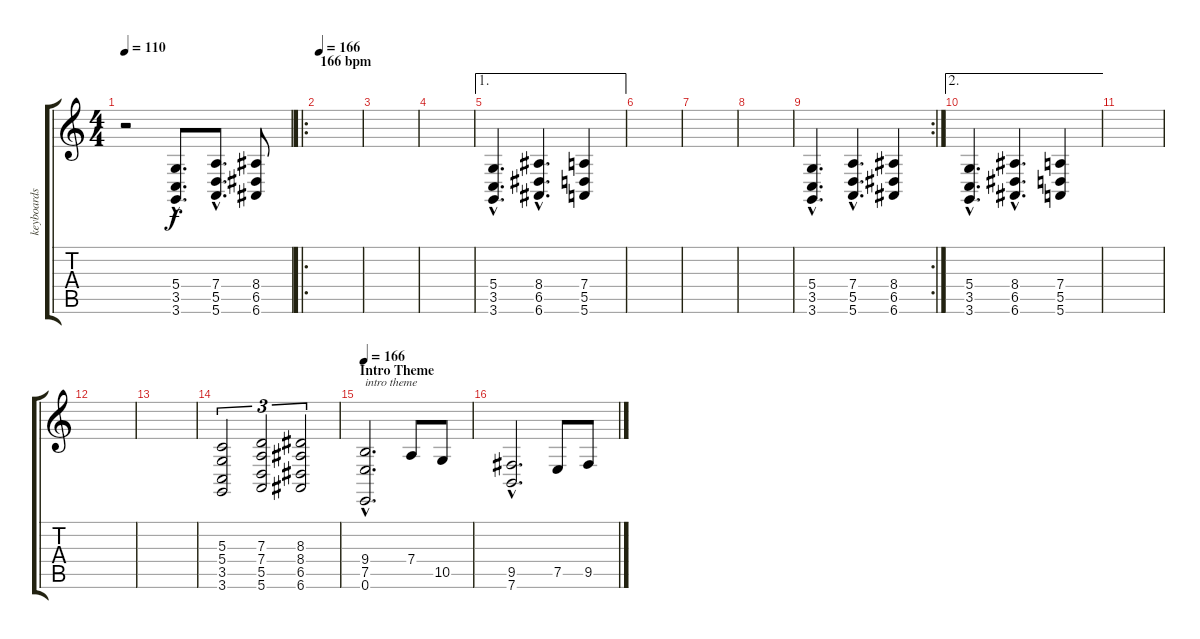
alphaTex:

\track ("keyboards" "keyboards") {instrument choiraahs}
\staff {score tabs}
\tuning (E4 B3 G3 D3 A2 E2) {hide}
\ts (4 4)
\tempo 110
\clef g2
\ks c
r.2{dy f} (5.4{hac} 3.5{hac} 3.6{hac}).8{d} (7.4{hac} 5.5{hac} 5.6{hac}).8{d} (8.4 6.5 6.6).8 |
\ro
\section ("" "166 bpm")
\tempo 166
|
|
|
\ae 1
(5.4{hac} 3.5{hac} 3.6{hac}).4{d} (8.4{hac} 6.5{hac} 6.6{hac}).4{d} (7.4 5.5 5.6).4 |
|
|
|
\rc 2
(5.4{hac} 3.5{hac} 3.6{hac}).4{d} (7.4{hac} 5.5{hac} 5.6{hac}).4{d} (8.4 6.5 6.6).4 |
\ae 2
(5.4{hac} 3.5{hac} 3.6{hac}).4{d} (8.4{hac} 6.5{hac} 6.6{hac}).4{d} (7.4 5.5 5.6).4 |
|
|
|
(5.3 5.4 3.5 3.6).2{tu (3 2)} (7.3 7.4 5.5 5.6).2{tu (3 2)} (8.3 8.4 6.5 6.6).2{tu (3 2)} |
\section ("" "Intro Theme")
\tempo 166
(9.4{hac} 7.5{hac} 0.6{hac}).2{d txt "intro theme"} 7.4.8 10.5.8 |
(9.5{hac} 7.6).2{d} 7.5.8 9.5.8
